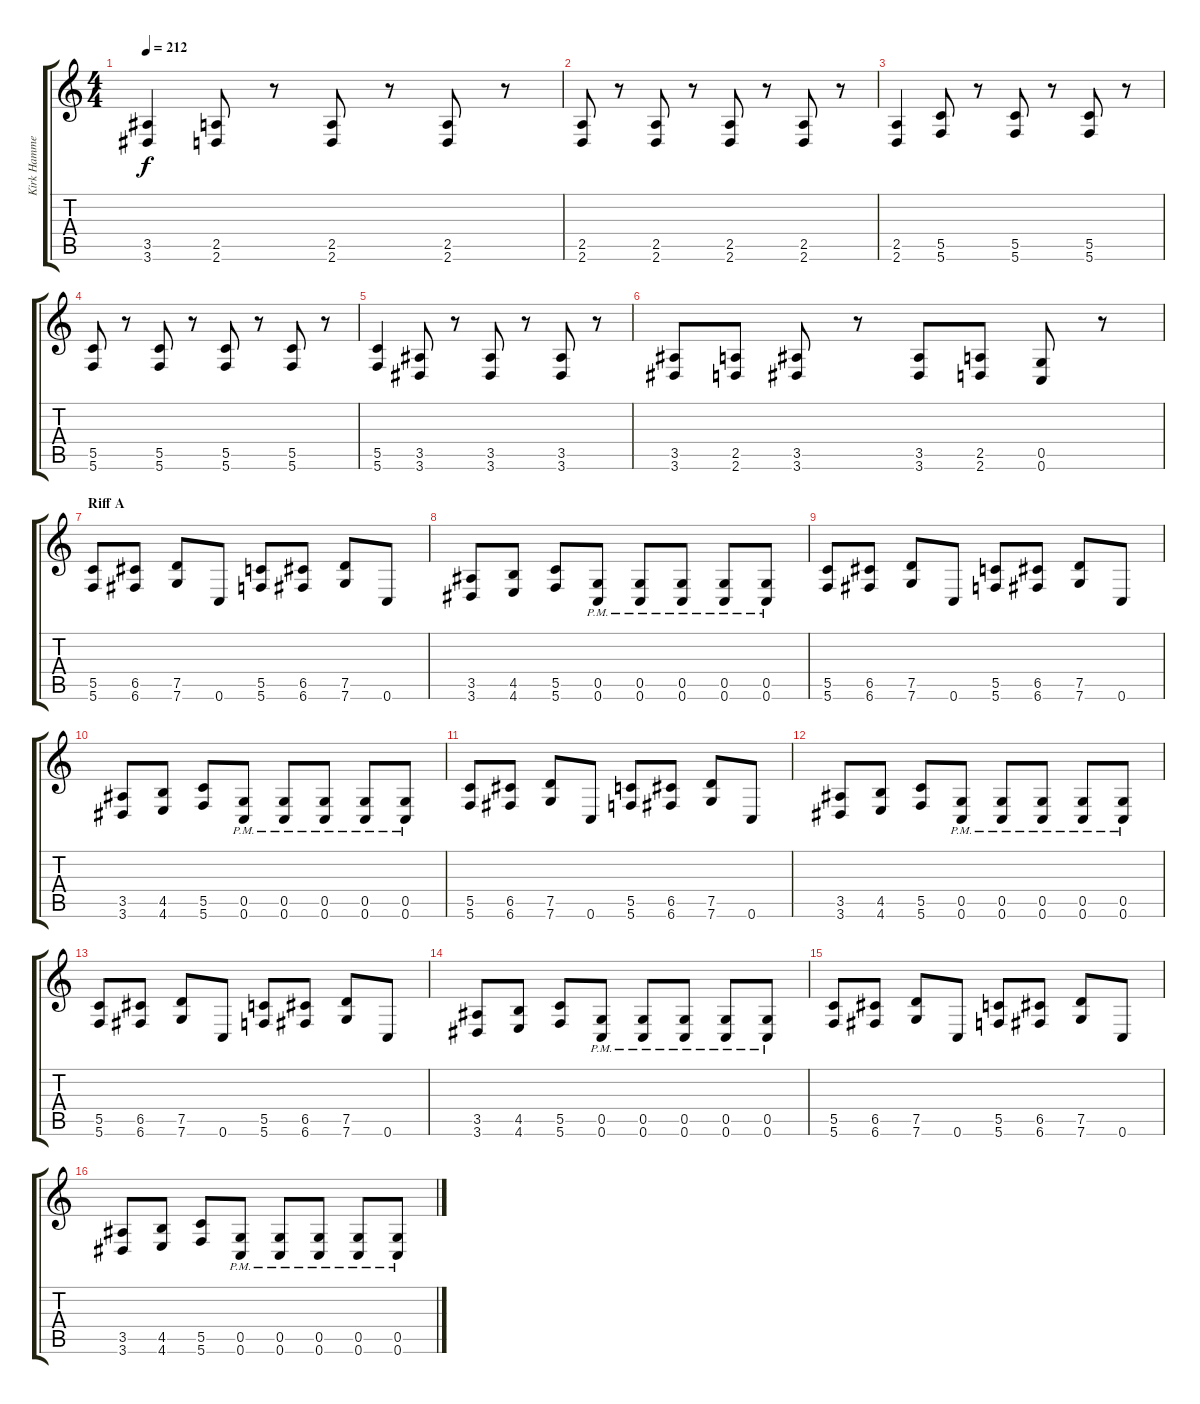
\track ("Kirk Hammet" "Kirk Hamme") {instrument overdrivenguitar}
\staff {score tabs}
\tuning (D4 A3 F3 C3 G2 C2) {hide}
\ts (4 4)
\tempo 212
\clef g2
\ks c
(3.5 3.6).4{dy f} (2.5 2.6).8 r.8 (2.5 2.6).8 r.8 (2.5 2.6).8 r.8 |
(2.5 2.6).8 r.8 (2.5 2.6).8 r.8 (2.5 2.6).8 r.8 (2.5 2.6).8 r.8 |
(2.5 2.6).4 (5.5 5.6).8 r.8 (5.5 5.6).8 r.8 (5.5 5.6).8 r.8 |
(5.5 5.6).8 r.8 (5.5 5.6).8 r.8 (5.5 5.6).8 r.8 (5.5 5.6).8 r.8 |
(5.5 5.6).4 (3.5 3.6).8 r.8 (3.5 3.6).8 r.8 (3.5 3.6).8 r.8 |
(3.5 3.6).8 (2.5 2.6).8 (3.5 3.6).8 r.8 (3.5 3.6).8 (2.5 2.6).8 (0.5 0.6).8 r.8 |
\section ("" "Riff A")
(5.5 5.6).8 (6.5 6.6).8 (7.5 7.6).8 0.6.8 (5.5 5.6).8 (6.5 6.6).8 (7.5 7.6).8 0.6.8 |
(3.5 3.6).8 (4.5 4.6).8 (5.5 5.6).8 (0.5{pm} 0.6).8 (0.5{pm} 0.6).8 (0.5{pm} 0.6).8 (0.5{pm} 0.6).8 (0.5{pm} 0.6).8 |
(5.5 5.6).8 (6.5 6.6).8 (7.5 7.6).8 0.6.8 (5.5 5.6).8 (6.5 6.6).8 (7.5 7.6).8 0.6.8 |
(3.5 3.6).8 (4.5 4.6).8 (5.5 5.6).8 (0.5{pm} 0.6).8 (0.5{pm} 0.6).8 (0.5{pm} 0.6).8 (0.5{pm} 0.6).8 (0.5{pm} 0.6).8 |
(5.5 5.6).8 (6.5 6.6).8 (7.5 7.6).8 0.6.8 (5.5 5.6).8 (6.5 6.6).8 (7.5 7.6).8 0.6.8 |
(3.5 3.6).8 (4.5 4.6).8 (5.5 5.6).8 (0.5{pm} 0.6).8 (0.5{pm} 0.6).8 (0.5{pm} 0.6).8 (0.5{pm} 0.6).8 (0.5{pm} 0.6).8 |
(5.5 5.6).8 (6.5 6.6).8 (7.5 7.6).8 0.6.8 (5.5 5.6).8 (6.5 6.6).8 (7.5 7.6).8 0.6.8 |
(3.5 3.6).8 (4.5 4.6).8 (5.5 5.6).8 (0.5{pm} 0.6).8 (0.5{pm} 0.6).8 (0.5{pm} 0.6).8 (0.5{pm} 0.6).8 (0.5{pm} 0.6).8 |
(5.5 5.6).8 (6.5 6.6).8 (7.5 7.6).8 0.6.8 (5.5 5.6).8 (6.5 6.6).8 (7.5 7.6).8 0.6.8 |
(3.5 3.6).8 (4.5 4.6).8 (5.5 5.6).8 (0.5{pm} 0.6).8 (0.5{pm} 0.6).8 (0.5{pm} 0.6).8 (0.5{pm} 0.6).8 (0.5{pm} 0.6).8
